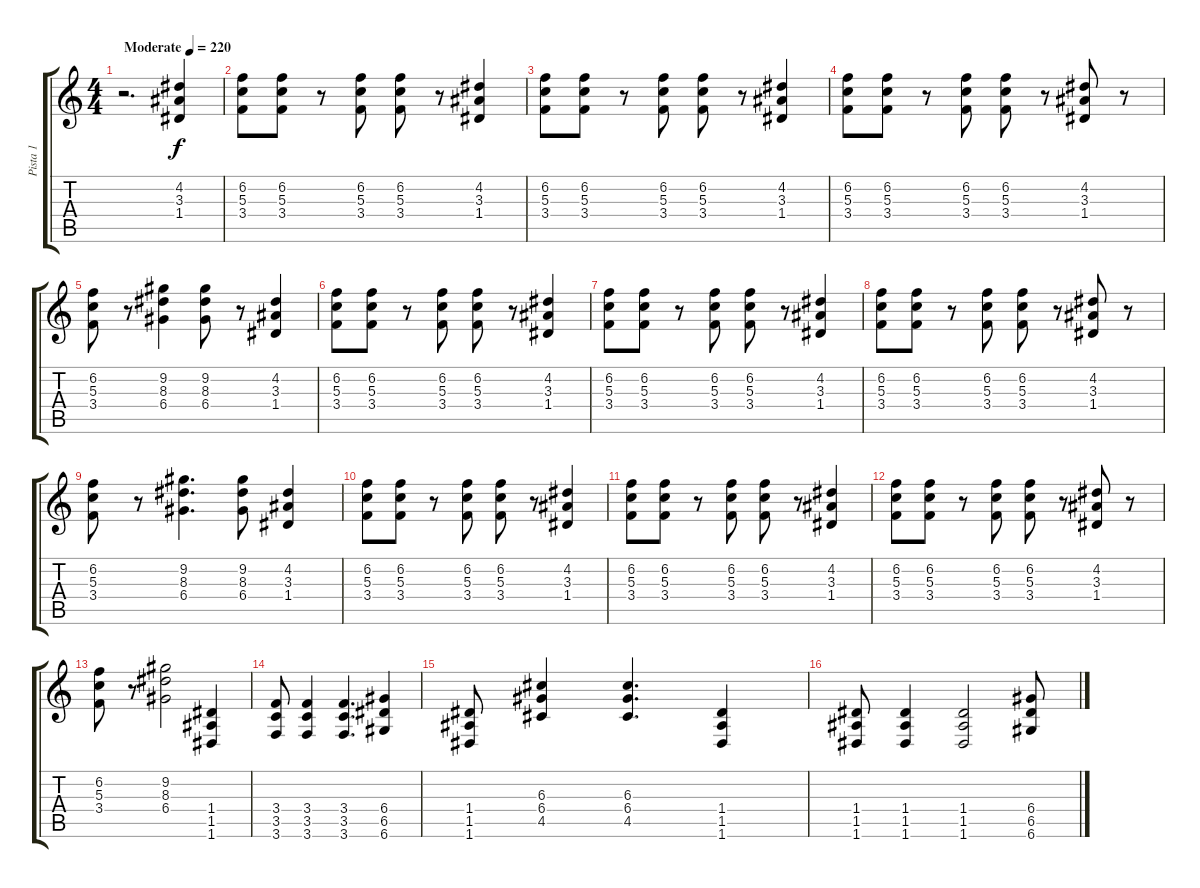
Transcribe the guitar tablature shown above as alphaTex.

\track ("Pista 1" "Pista 1") {instrument overdrivenguitar}
\staff {score tabs}
\tuning (E4 B3 G3 D3 A2 D2) {hide}
\ts (4 4)
\tempo (220 "Moderate")
\clef g2
\ks c
r.2{d dy f instrument overdrivenguitar} (4.2 3.3 1.4).4 |
(6.2 5.3 3.4).8 (6.2 5.3 3.4).8 r.8 (6.2 5.3 3.4).8 (6.2 5.3 3.4).8 r.8 (4.2 3.3 1.4).4 |
(6.2 5.3 3.4).8 (6.2 5.3 3.4).8 r.8 (6.2 5.3 3.4).8 (6.2 5.3 3.4).8 r.8 (4.2 3.3 1.4).4 |
(6.2 5.3 3.4).8 (6.2 5.3 3.4).8 r.8 (6.2 5.3 3.4).8 (6.2 5.3 3.4).8 r.8 (4.2 3.3 1.4).8 r.8 |
(6.2 5.3 3.4).8 r.8 (9.2 8.3 6.4).4 (9.2 8.3 6.4).8 r.8 (4.2 3.3 1.4).4 |
(6.2 5.3 3.4).8 (6.2 5.3 3.4).8 r.8 (6.2 5.3 3.4).8 (6.2 5.3 3.4).8 r.8 (4.2 3.3 1.4).4 |
(6.2 5.3 3.4).8 (6.2 5.3 3.4).8 r.8 (6.2 5.3 3.4).8 (6.2 5.3 3.4).8 r.8 (4.2 3.3 1.4).4 |
(6.2 5.3 3.4).8 (6.2 5.3 3.4).8 r.8 (6.2 5.3 3.4).8 (6.2 5.3 3.4).8 r.8 (4.2 3.3 1.4).8 r.8 |
(6.2 5.3 3.4).8 r.8 (9.2 8.3 6.4).4{d} (9.2 8.3 6.4).8 (4.2 3.3 1.4).4 |
(6.2 5.3 3.4).8 (6.2 5.3 3.4).8 r.8 (6.2 5.3 3.4).8 (6.2 5.3 3.4).8 r.8 (4.2 3.3 1.4).4 |
(6.2 5.3 3.4).8 (6.2 5.3 3.4).8 r.8 (6.2 5.3 3.4).8 (6.2 5.3 3.4).8 r.8 (4.2 3.3 1.4).4 |
(6.2 5.3 3.4).8 (6.2 5.3 3.4).8 r.8 (6.2 5.3 3.4).8 (6.2 5.3 3.4).8 r.8 (4.2 3.3 1.4).8 r.8 |
(6.2 5.3 3.4).8 r.8 (9.2 8.3 6.4).2 (1.4 1.5 1.6).4 |
(3.4 3.5 3.6).8 (3.4 3.5 3.6).4 (3.4 3.5 3.6).4{d} (6.4 6.5 6.6).4 |
(1.4 1.5 1.6).8 (6.3 6.4 4.5).4 (6.3 6.4 4.5).4{d} (1.4 1.5 1.6).4 |
(1.4 1.5 1.6).8 (1.4 1.5 1.6).4 (1.4 1.5 1.6).2 (6.4 6.5 6.6).8
